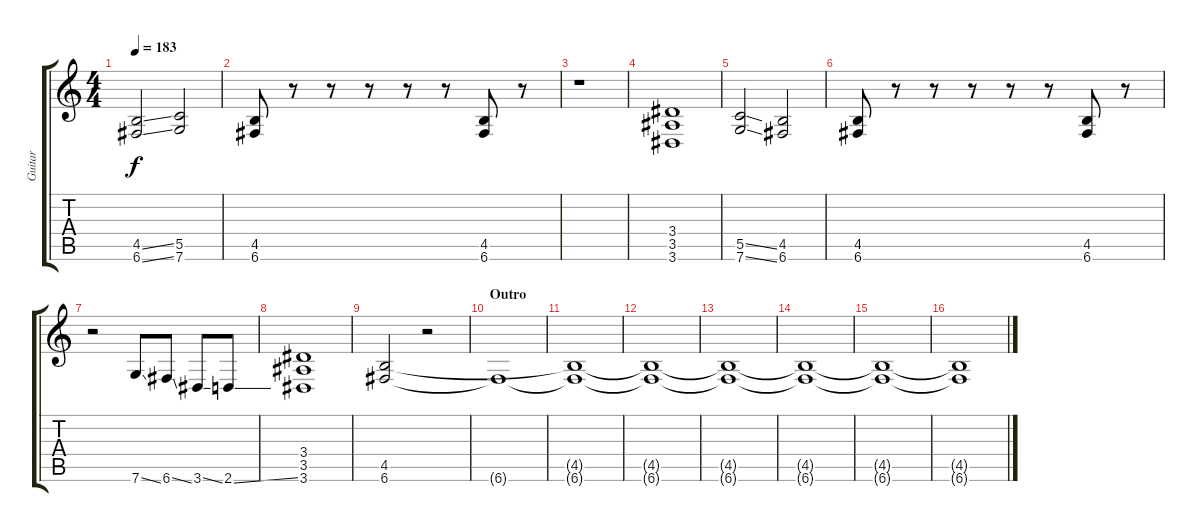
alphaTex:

\track ("Guitar" "Guitar") {instrument distortionguitar}
\staff {score tabs}
\tuning (D4 A3 F3 C3 G2 C2) {hide}
\ts (4 4)
\tempo 183
\clef g2
\ks c
(4.5{ss} 6.6{ss}).2{dy f} (5.5 7.6).2 |
(4.5 6.6).8 r.8 r.8 r.8 r.8 r.8 (4.5 6.6).8 r.8 |
r.1 |
(3.4 3.5 3.6).1 |
(5.5{ss} 7.6{ss}).2 (4.5 6.6).2 |
(4.5 6.6).8 r.8 r.8 r.8 r.8 r.8 (4.5 6.6).8 r.8 |
r.2 7.6{ss}.8 6.6{ss}.8 3.6{ss}.8 2.6{ss}.8 |
(3.4 3.5 3.6).1 |
(4.5 6.6).2 r.2 |
\section ("" "Outro")
6.6{t}.1 |
(4.5{t} 6.6{t}).1 |
(4.5{t} 6.6{t}).1 |
(4.5{t} 6.6{t}).1 |
(4.5{t} 6.6{t}).1 |
(4.5{t} 6.6{t}).1{volume 0} |
(4.5{t} 6.6{t}).1
